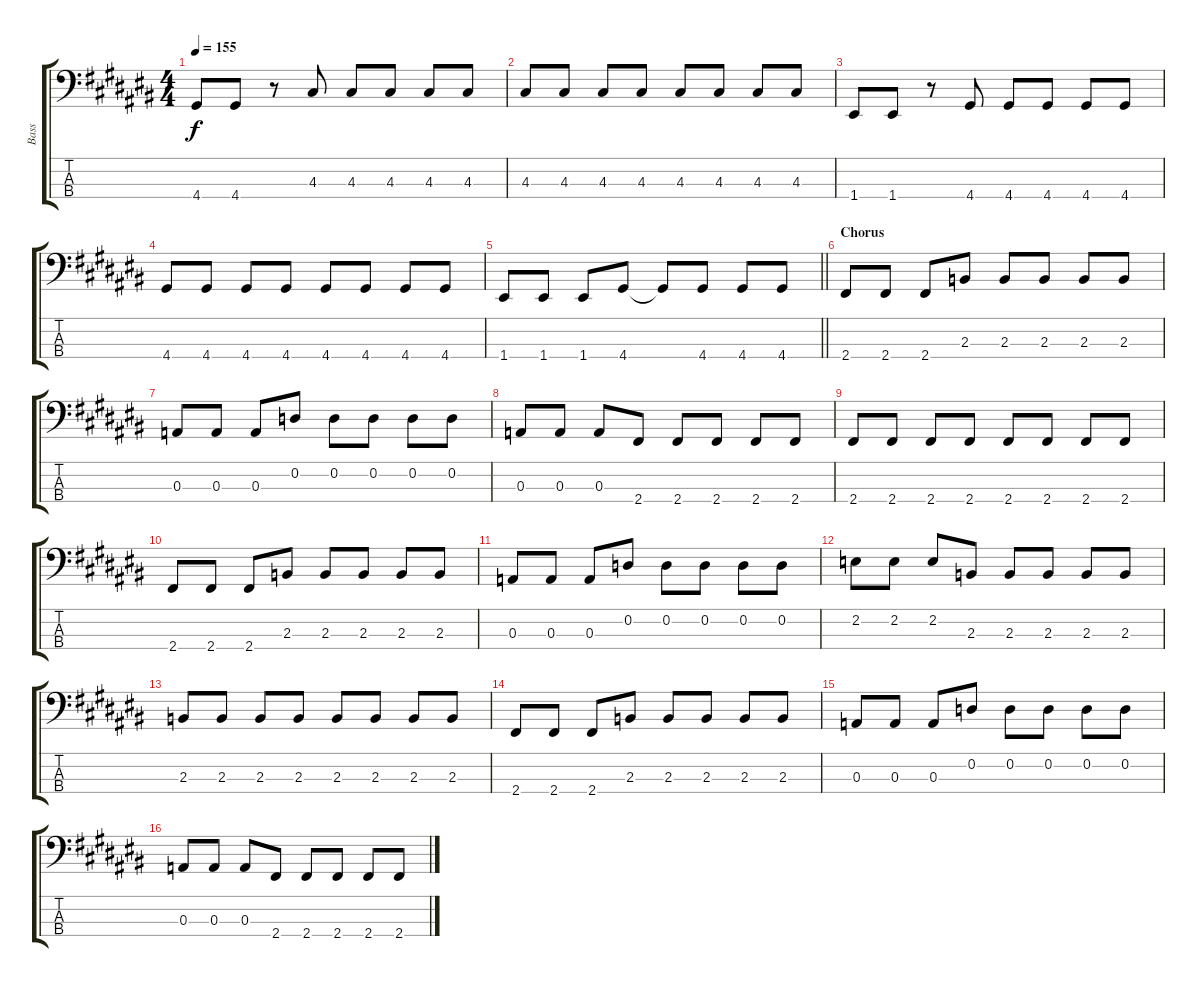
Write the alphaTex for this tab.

\track ("Bass" "Bass") {instrument electricbasspick}
\staff {score tabs}
\tuning (G2 D2 A1 E1) {hide}
\ts (4 4)
\tempo 155
\clef f4
\ks c#
4.4.8{dy f} 4.4.8 r.8 4.3.8 4.3.8 4.3.8 4.3.8 4.3.8 |
4.3.8 4.3.8 4.3.8 4.3.8 4.3.8 4.3.8 4.3.8 4.3.8 |
1.4.8 1.4.8 r.8 4.4.8 4.4.8 4.4.8 4.4.8 4.4.8 |
4.4.8 4.4.8 4.4.8 4.4.8 4.4.8 4.4.8 4.4.8 4.4.8 |
\barLineRight lightlight
1.4.8 1.4.8 1.4.8 4.4.8 4.4{t}.8 4.4.8 4.4.8 4.4.8 |
\section ("" "Chorus")
2.4.8 2.4.8 2.4.8 2.3.8 2.3.8 2.3.8 2.3.8 2.3.8 |
0.3.8 0.3.8 0.3.8 0.2.8 0.2.8 0.2.8 0.2.8 0.2.8 |
0.3.8 0.3.8 0.3.8 2.4.8 2.4.8 2.4.8 2.4.8 2.4.8 |
2.4.8 2.4.8 2.4.8 2.4.8 2.4.8 2.4.8 2.4.8 2.4.8 |
2.4.8 2.4.8 2.4.8 2.3.8 2.3.8 2.3.8 2.3.8 2.3.8 |
0.3.8 0.3.8 0.3.8 0.2.8 0.2.8 0.2.8 0.2.8 0.2.8 |
2.2.8 2.2.8 2.2.8 2.3.8 2.3.8 2.3.8 2.3.8 2.3.8 |
2.3.8 2.3.8 2.3.8 2.3.8 2.3.8 2.3.8 2.3.8 2.3.8 |
2.4.8 2.4.8 2.4.8 2.3.8 2.3.8 2.3.8 2.3.8 2.3.8 |
0.3.8 0.3.8 0.3.8 0.2.8 0.2.8 0.2.8 0.2.8 0.2.8 |
0.3.8 0.3.8 0.3.8 2.4.8 2.4.8 2.4.8 2.4.8 2.4.8
